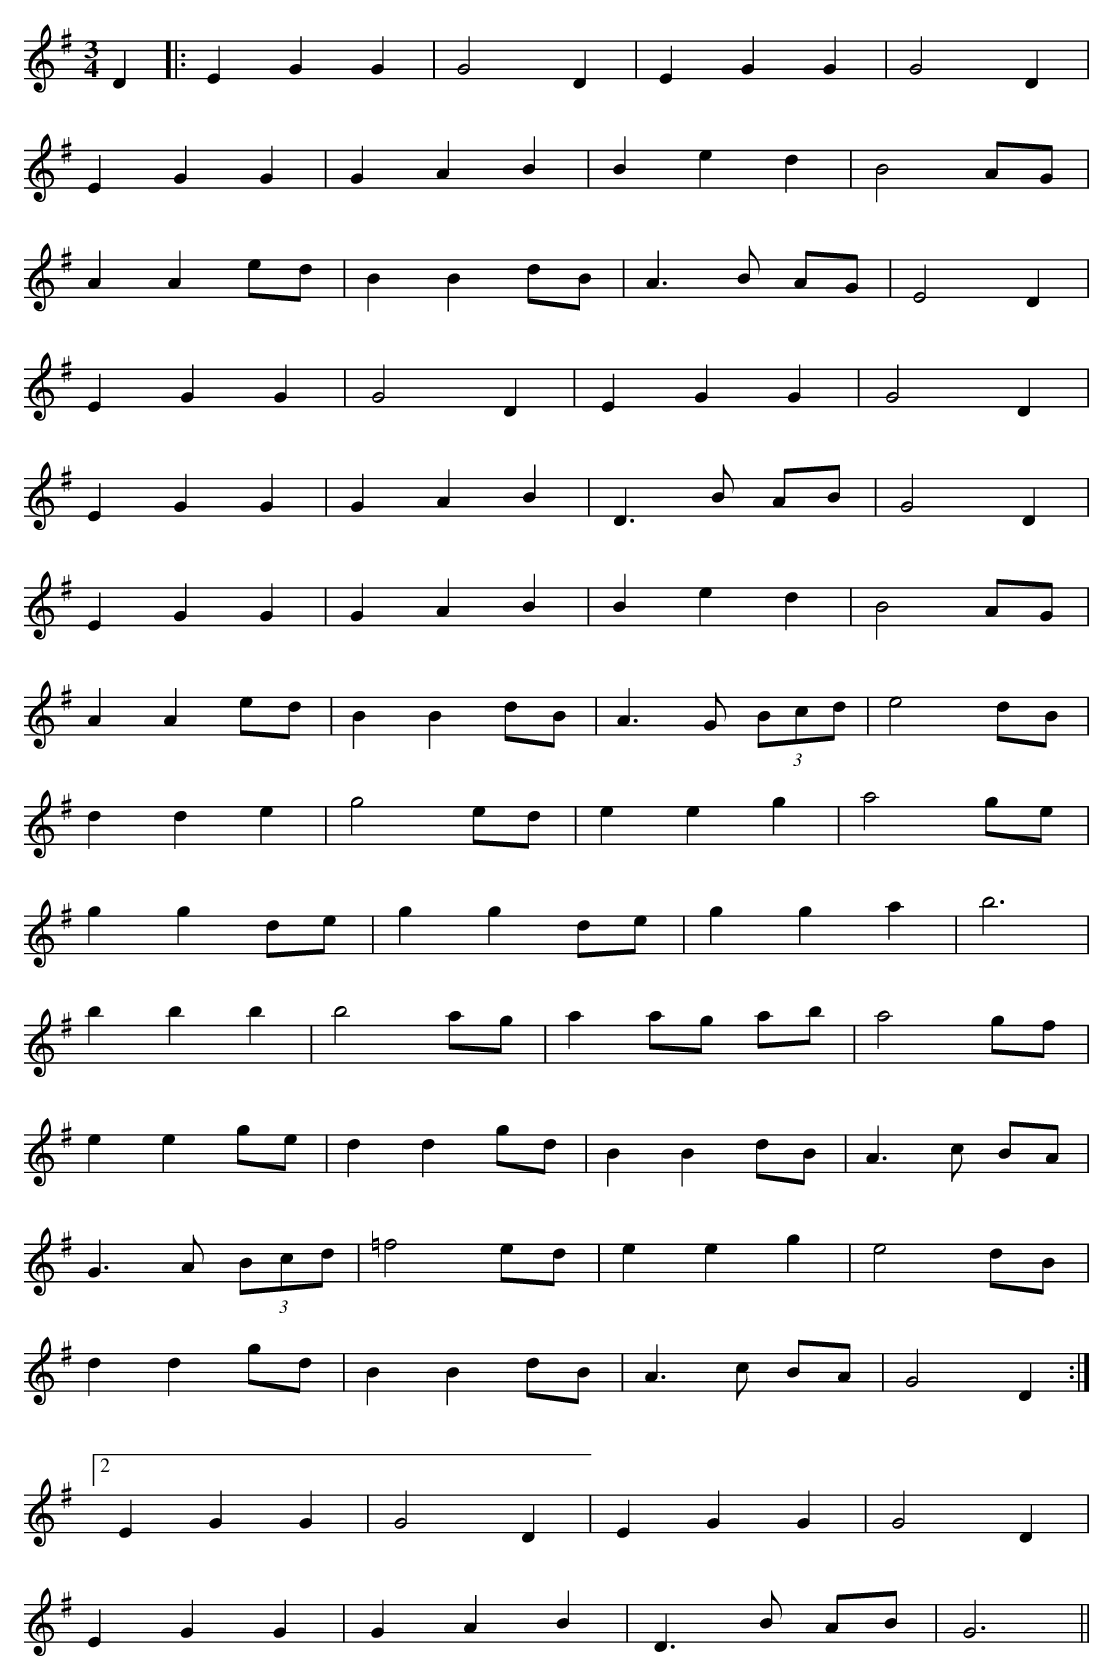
X:1
M:3/4
K:G
D2|:E2 G2 G2|G4 D2|E2 G2 G2|G4 D2|
E2 G2 G2|G2 A2 B2|B2 e2 d2|B4 AG|
A2 A2 ed|B2 B2 dB|A3 B AG|E4 D2|
E2 G2 G2|G4 D2|E2 G2 G2|G4 D2|
E2 G2 G2|G2 A2 B2|D3 B AB|G4 D2|
E2 G2 G2|G2 A2 B2|B2 e2 d2|B4 AG|
A2 A2 ed|B2 B2 dB|A3 G (3Bcd|e4 dB|
d2 d2 e2|g4 ed|e2 e2 g2|a4 ge|
g2 g2 de|g2 g2 de|g2 g2 a2|b6|
b2 b2 b2|b4 ag|a2 ag ab|a4 gf|
e2 e2 ge|d2 d2 gd|B2 B2 dB|A3 c BA|
G3A (3Bcd|=f4 ed|e2 e2 g2|e4 dB|
d2 d2 gd|B2 B2 dB|A3 c BA|G4D2:|
[2 E2 G2 G2|G4 D2|E2 G2 G2|G4 D2|
E2 G2 G2|G2 A2 B2|D3 B AB|G6||
